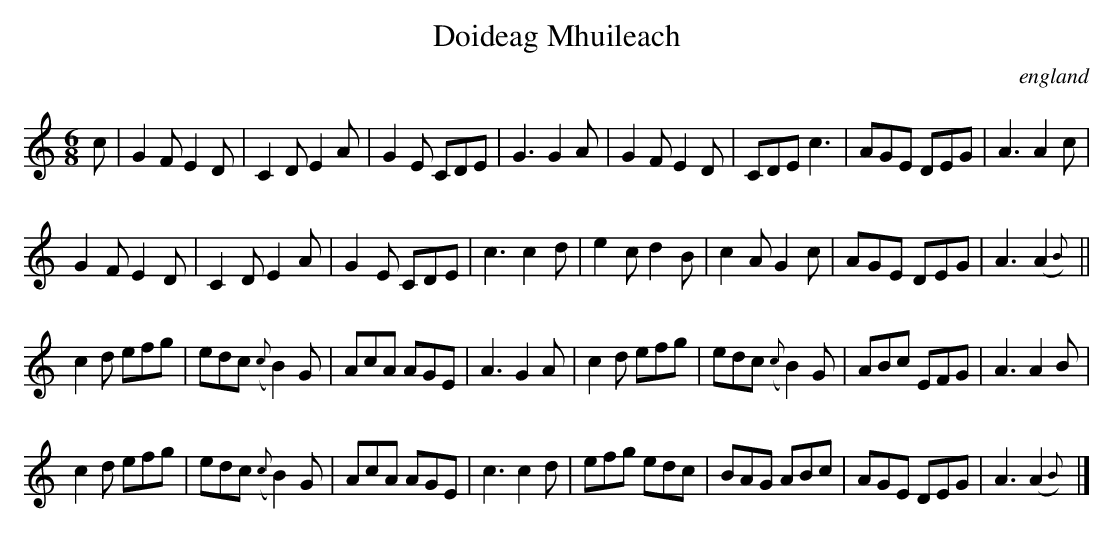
X:1
T:Doideag Mhuileach
O:england
M:6/8
L:1/8
K:A Minor
c|G2F E2D|C2D     E2 A|G2E CDE|G3 G2A|G2F E2D|CDE     c3  |AGE DEG|A3  A2 c   |
G2F E2D|C2D     E2 A|G2E CDE|c3 c2d|e2c d2B|c2A     G2 c|AGE DEG|A3 (A2{B})||
c2d efg|edc ({c}B2)G|AcA AGE|A3 G2A|c2d efg|edc ({c}B2)G|ABc EFG|A3  A2 B   |
c2d efg|edc ({c}B2)G|AcA AGE|c3 c2d|efg edc|BAG     ABc |AGE DEG|A3 (A2{B})|]
